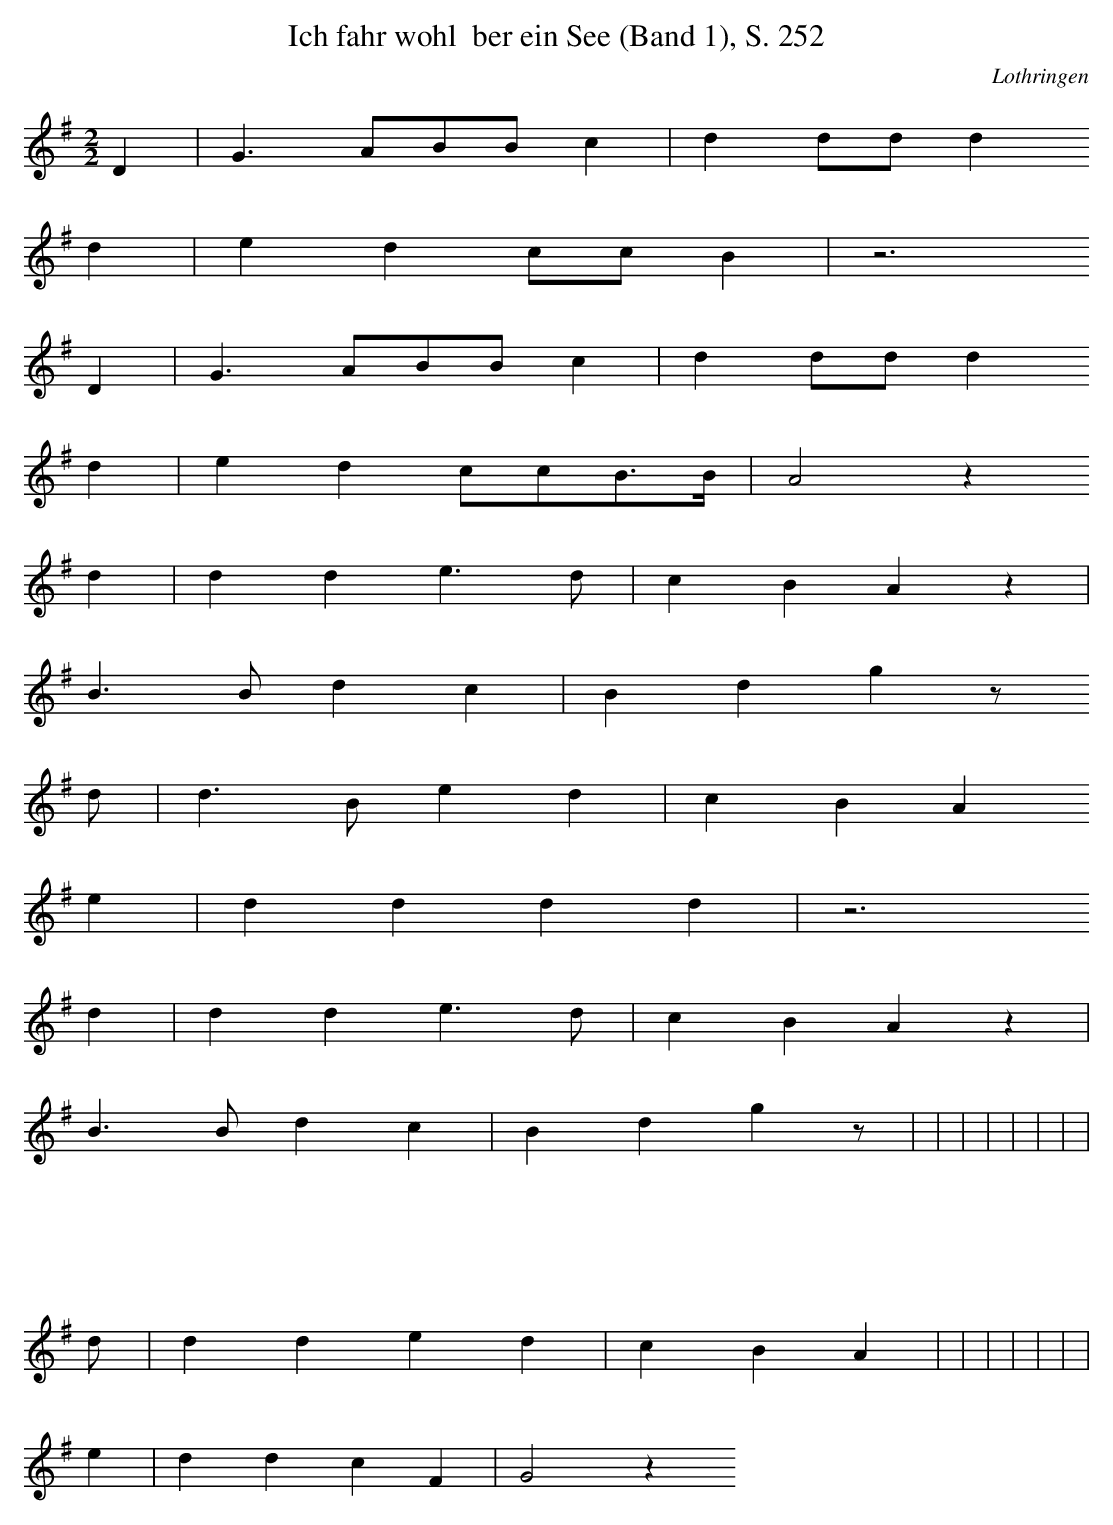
X:1
T: Ich fahr wohl ber ein See (Band 1), S. 252
O: Lothringen
M: 2/2
L: 1/16
K: G
D4 | G6A2B2B2c4 | d4d2d2d4
d4 | e4d4c2c2B4 | z12
D4 | G6A2B2B2c4 | d4d2d2d4
d4 | e4d4c2c2B3B | A8z4
d4 | d4d4e6d2 | c4B4A4z4 |
B6B2d4c4 | B4d4g4z2
d2 | d6B2e4d4 | c4B4A4
e4 | d4d4d4d4 | z12
d4 | d4d4e6d2 | c4B4A4z4 |
B6B2d4c4 | B4d4g4z2 |  |  |  |  |  |  |  |  |  |  |  |  |  |  |  |  |  |  |  |  |  |  |  |  |  |  |  |  |  |  |  |  |  |  |  |  |  |  |
d2 | d4d4e4d4 | c4B4A4 |  |  |  |  |  |  |  |  |  |  |  |  |  |  |  |  |  |  |  |  |  |  |  |  |  |  |  |  |  |  |  |  |  |  |  |  |  |
e4 | d4d4c4F4 | G8z4
